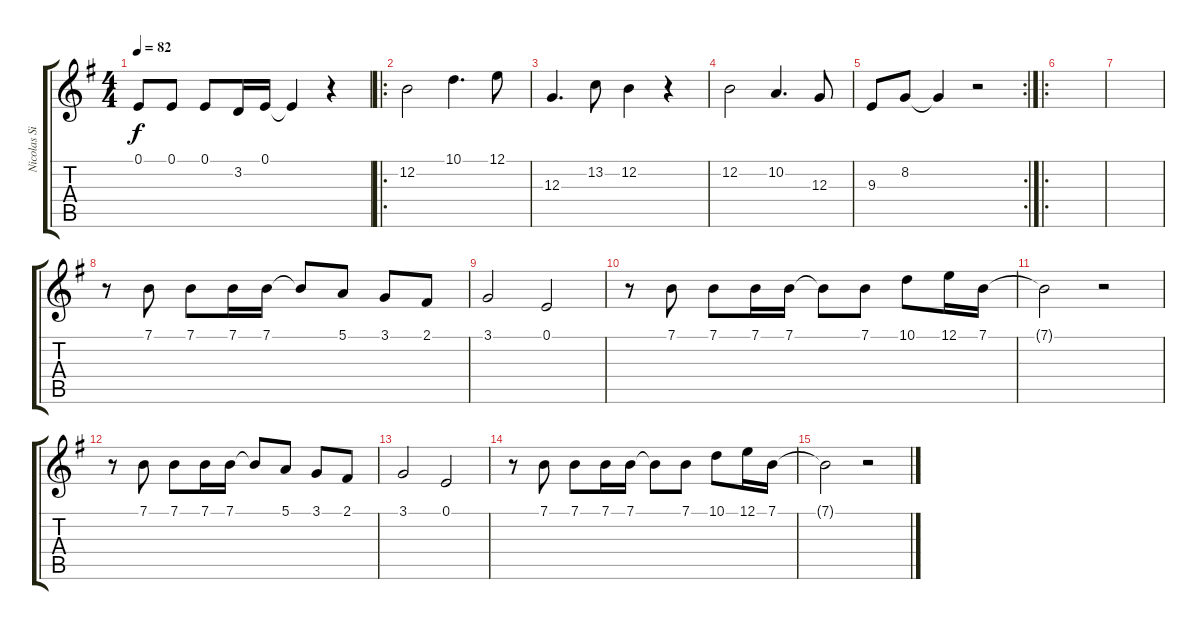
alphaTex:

\track ("Nicolas Sirkis" "Nicolas Si") {instrument choiraahs}
\staff {score tabs}
\tuning (E4 B3 G3 D3 A2 E2) {hide}
\ts (4 4)
\tempo 82
\clef g2
\ks g
0.1.8{dy f} 0.1.8 0.1.8 3.2.16 0.1.16 0.1{t}.4 r.4 |
\ro
12.2.2 10.1.4{d} 12.1.8 |
12.3.4{d} 13.2.8 12.2.4 r.4 |
12.2.2 10.2.4{d} 12.3.8 |
\rc 2
9.3.8 8.2.8 8.2{t}.4 r.2 |
\ro
|
|
r.8 7.1.8 7.1.8 7.1.16 7.1.16 7.1{t}.8 5.1.8 3.1.8 2.1.8 |
3.1.2 0.1.2 |
r.8 7.1.8 7.1.8 7.1.16 7.1.16 7.1{t}.8 7.1.8 10.1.8 12.1.16 7.1.16 |
7.1{t}.2 r.2 |
r.8 7.1.8 7.1.8 7.1.16 7.1.16 7.1{t}.8 5.1.8 3.1.8 2.1.8 |
3.1.2 0.1.2 |
r.8 7.1.8 7.1.8 7.1.16 7.1.16 7.1{t}.8 7.1.8 10.1.8 12.1.16 7.1.16 |
7.1{t}.2 r.2
